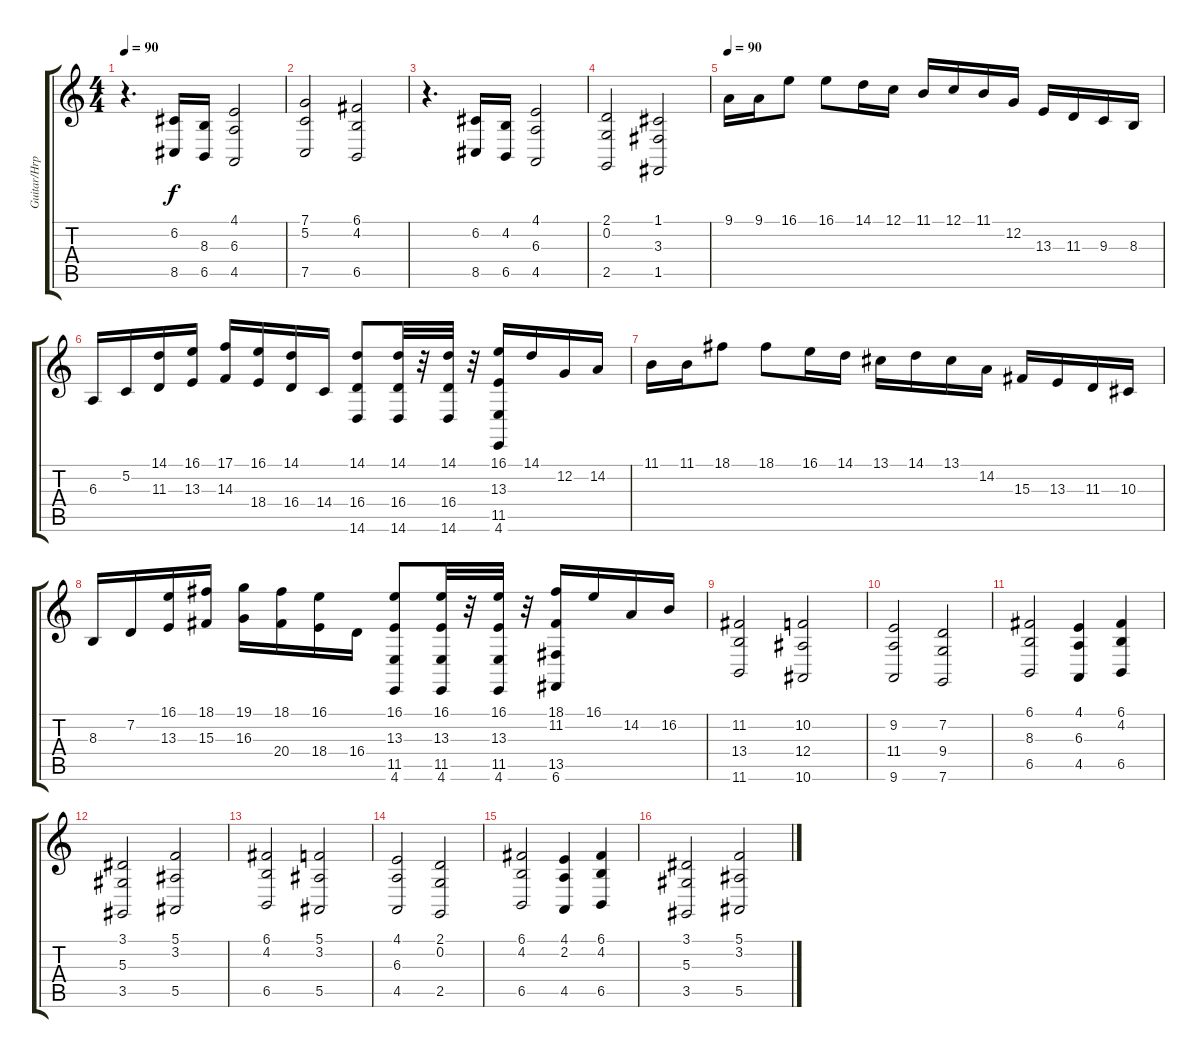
\track ("Guitar/Hrps" "Guitar/Hrp") {instrument harpsichord}
\staff {score tabs}
\tuning (C4 G3 Eb3 Bb2 F2 C2) {hide}
\ts (4 4)
\tempo 90
\clef g2
\ks c
r.4{d dy f} (6.2 8.5).16{instrument churchorgan} (8.3 6.5).16 (4.1 6.3 4.5).2 |
(7.1 5.2 7.5).2 (6.1 4.2 6.5).2 |
r.4{d} (6.2 8.5).16 (4.2 6.5).16 (4.1 6.3 4.5).2 |
(2.1 0.2 2.5).2 (1.1 3.3 1.5).2 |
\tempo 90
9.1.16{instrument stringensemble1} 9.1.16 16.1.8 16.1.8 14.1.16 12.1.16 11.1.16 12.1.16 11.1.16 12.2.16 13.3.16 11.3.16 9.3.16 8.3.16 |
6.3.16 5.2.16 (14.1 11.3).16 (16.1 13.3).16 (17.1 14.3).16 (16.1 18.4).16 (14.1 16.4).16 14.4.16 (14.1 16.4 14.6).8 (14.1 16.4 14.6).32 r.32 (14.1 16.4 14.6).32 r.32 (16.1 13.3 11.5 4.6).16 14.1.16 12.2.16 14.2.16 |
11.1.16{instrument stringensemble1} 11.1.16 18.1.8 18.1.8 16.1.16 14.1.16 13.1.16 14.1.16 13.1.16 14.2.16 15.3.16 13.3.16 11.3.16 10.3.16 |
8.3.16 7.2.16 (16.1 13.3).16 (18.1 15.3).16 (19.1 16.3).16 (18.1 20.4).16 (16.1 18.4).16 16.4.16 (16.1 13.3 11.5 4.6).8 (16.1 13.3 11.5 4.6).32 r.32 (16.1 13.3 11.5 4.6).32 r.32 (18.1 11.2 13.5 6.6).16 16.1.16 14.2.16 16.2.16 |
(11.2 13.4 11.6).2{instrument churchorgan} (10.2 12.4 10.6).2 |
(9.2 11.4 9.6).2 (7.2 9.4 7.6).2 |
(6.1 8.3 6.5).2 (4.1 6.3 4.5).4 (6.1 4.2 6.5).4 |
(3.1 5.3 3.5).2 (5.1 3.2 5.5).2 |
(6.1 4.2 6.5).2 (5.1 3.2 5.5).2 |
(4.1 6.3 4.5).2 (2.1 0.2 2.5).2 |
(6.1 4.2 6.5).2 (4.1 2.2 4.5).4 (6.1 4.2 6.5).4 |
(3.1 5.3 3.5).2 (5.1 3.2 5.5).2
